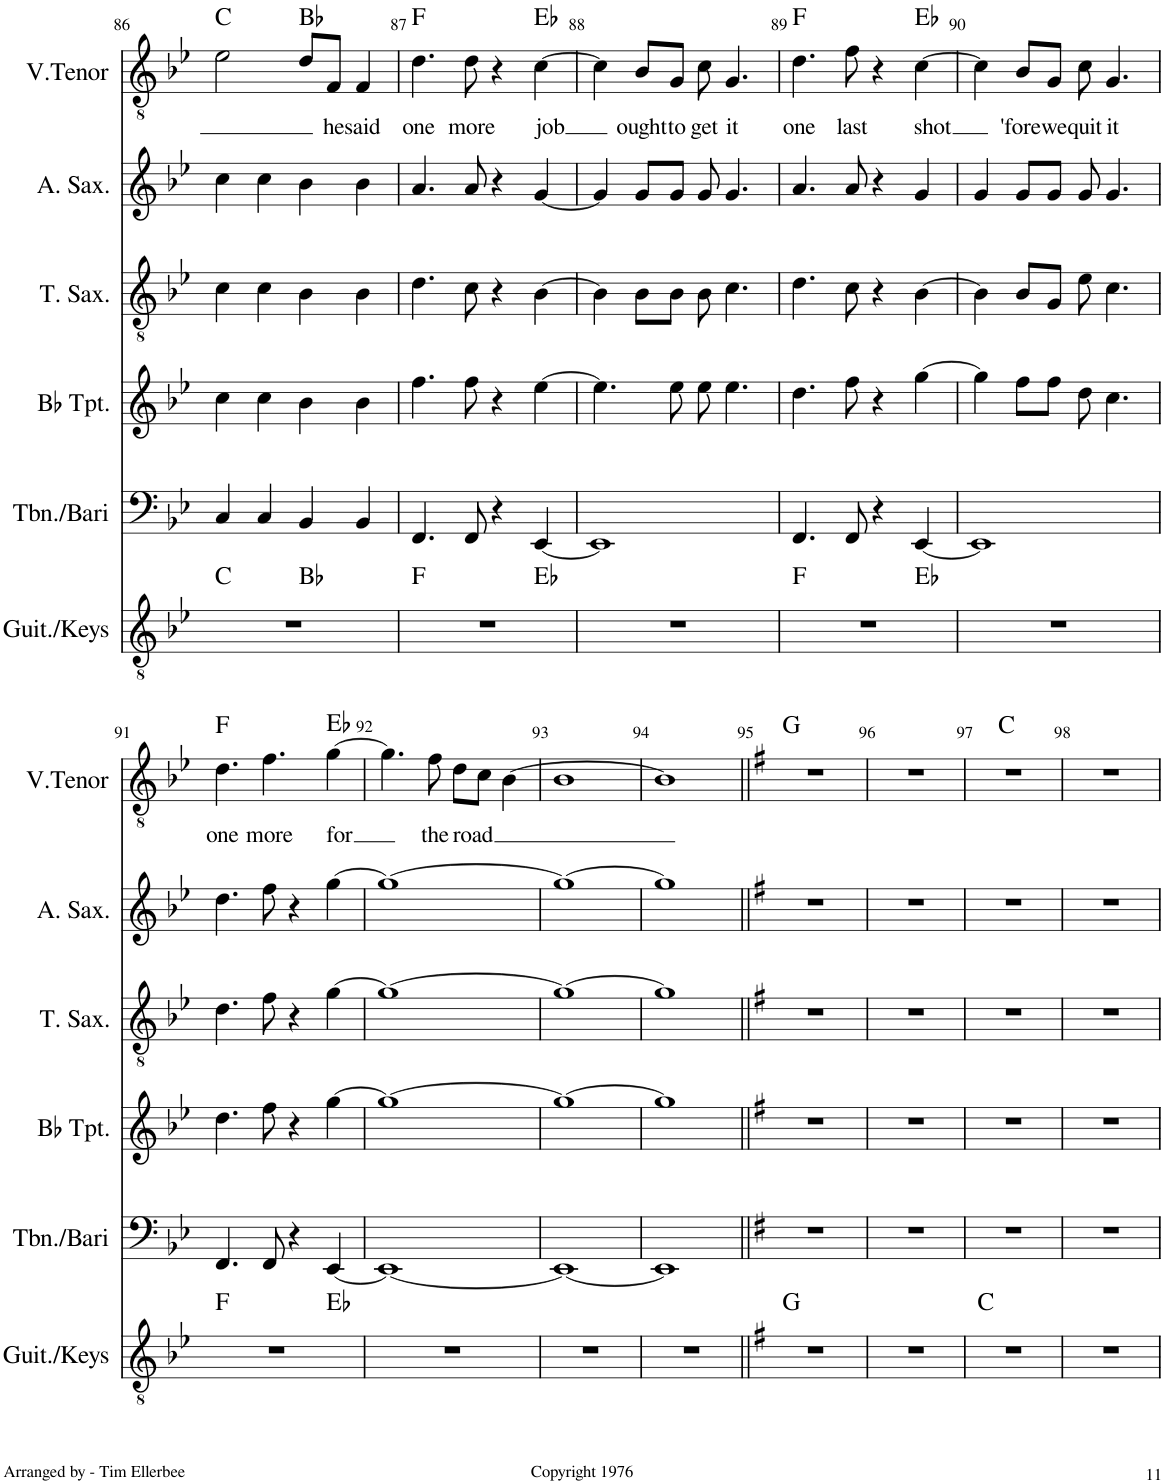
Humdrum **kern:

**kern	**harte	**kern	**kern	**kern	**kern	**kern	**text	**harte
*part6	*part6	*part5	*part4	*part3	*part2	*part1	*part1	*part1
*staff6	*	*staff5	*staff4	*staff3	*staff2	*staff1	*staff1	*
*I"Guit./Keys	*	*I"Trombone/Bari	*I"Bb Trumpet	*I"Tenor Saxophone	*I"Alto Saxophone	*I"V. Tenor	*	*
*I'Guit./Keys	*	*I'Tbn./Bari	*I'Bb Tpt.	*I'T. Sax.	*I'A. Sax.	*I'V.Tenor	*	*
!!LO:PB:g=z
*clefGv2	*	*clefF4	*clefG2	*clefGv2	*clefG2	*clefGv2	*	*
*	*	*	*ITrd1c2	*ITrd8c14	*ITrd5c9	*	*	*
*k[b-e-]	*	*k[b-e-]	*k[b-e-]	*k[b-e-]	*k[b-e-]	*k[b-e-]	*	*
*M4/4	*	*M4/4	*M4/4	*M4/4	*M4/4	*M4/4	*	*
=86	=86	=86	=86	=86	=86	=86	=86	=86
*^	*	*	*	*	*	*	*	*
1r	2ryy	C:maj	4C/	4cc\	4c\	4cc\	2e-\	.	C:maj
.	.	.	4C/	4cc\	4c\	4cc\	.	.	.
.	2ryy	Bb:maj	4BB-/	4b-\	4B-\	4b-\	8d/L	.	Bb:maj
!	!	!	!	!	!	!	!	!LO:LY:b	!
.	.	.	.	.	.	.	8F/J	he	.
!	!	!	!	!	!	!	!	!LO:LY:b	!
.	.	.	4BB-/	4b-\	4B-\	4b-\	4F/	said	.
=87	=87	=87	=87	=87	=87	=87	=87	=87	=87
!	!	!	!	!	!	!	!	!LO:LY:b	!
1r	2.ryy	F:maj	4.FF/	4.ff\	4.d\	4.a/	4.d\	one	F:maj
!	!	!	!	!	!	!	!	!LO:LY:b	!
.	.	.	8FF/	8ff\	8c\	8a/	8d\	more	.
.	.	.	4r	4r	4r	4r	4r	.	.
!	!	!	!	!	!	!	!	!LO:LY:b	!
.	4ryy	Eb:maj	[4EE-/	[4ee-\	[4B-\	[4g/	[4c\	job	Eb:maj
*v	*v	*	*	*	*	*	*	*	*
=88	=88	=88	=88	=88	=88	=88	=88	=88
1r	.	1EE-]	4.ee-\]	4B-\]	4g/]	4c\]	.	.
!	!	!	!	!	!	!	!LO:LY:b	!
.	.	.	.	8B-\L	8g/L	8B-/L	ought	.
!	!	!	!	!	!	!	!LO:LY:b	!
.	.	.	8ee-\	8B-\J	8g/J	8G/J	to	.
!	!	!	!	!	!	!	!LO:LY:b	!
.	.	.	8ee-\	8B-\	8g/	8c\	get	.
!	!	!	!	!	!	!	!LO:LY:b	!
.	.	.	4.ee-\	4.c\	4.g/	4.G/	it	.
=89	=89	=89	=89	=89	=89	=89	=89	=89
!	!	!	!	!	!	!	!LO:LY:b	!
*^	*	*	*	*	*	*	*	*
1r	2.ryy	F:maj	4.FF/	4.dd\	4.d\	4.a/	4.d\	one	F:maj
!	!	!	!	!	!	!	!	!LO:LY:b	!
.	.	.	8FF/	8ff\	8c\	8a/	8f\	last	.
.	.	.	4r	4r	4r	4r	4r	.	.
!	!	!	!	!	!	!	!	!LO:LY:b	!
.	4ryy	Eb:maj	[4EE-/	[4gg\	[4B-\	4g/	[4c\	shot	Eb:maj
*v	*v	*	*	*	*	*	*	*	*
=90	=90	=90	=90	=90	=90	=90	=90	=90
1r	.	1EE-]	4gg\]	4B-\]	4g/	4c\]	.	.
!	!	!	!	!	!	!	!LO:LY:b	!
.	.	.	8ff\L	8B-/L	8g/L	8B-/L	'fore	.
!	!	!	!	!	!	!	!LO:LY:b	!
.	.	.	8ff\J	8G/J	8g/J	8G/J	we	.
!	!	!	!	!	!	!	!LO:LY:b	!
.	.	.	8dd\	8d\	8g/	8c\	quit	.
!	!	!	!	!	!	!	!LO:LY:b	!
.	.	.	4.cc\	4.c\	4.g/	4.G/	it	.
!!LO:LB:g=z
=91	=91	=91	=91	=91	=91	=91	=91	=91
!	!	!	!	!	!	!	!LO:LY:b	!
*^	*	*	*	*	*	*	*	*
1r	2.ryy	F:maj	4.FF/	4.dd\	4.d\	4.dd\	4.d\	one	F:maj
!	!	!	!	!	!	!	!	!LO:LY:b	!
.	.	.	8FF/	8ff\	8f\	8ff\	4.f\	more	.
.	.	.	4r	4r	4r	4r	.	.	.
!	!	!	!	!	!	!	!	!LO:LY:b	!
.	4ryy	Eb:maj	[4EE-/	[4gg\	[4g\	[4gg\	[4g\	for	Eb:maj
*v	*v	*	*	*	*	*	*	*	*
=92	=92	=92	=92	=92	=92	=92	=92	=92
1r	.	1EE-_	1gg_	1g_	1gg_	4.g\]	.	.
!	!	!	!	!	!	!	!LO:LY:b	!
.	.	.	.	.	.	8f\	the	.
!	!	!	!	!	!	!	!LO:LY:b	!
.	.	.	.	.	.	8d\L	road	.
.	.	.	.	.	.	8c\J	.	.
.	.	.	.	.	.	[4B-\	.	.
=93	=93	=93	=93	=93	=93	=93	=93	=93
1r	.	1EE-_	1gg_	1g_	1gg_	1B-	.	.
=94	=94	=94	=94	=94	=94	=94	=94	=94
1r	.	1EE-]	1gg]	1g]	1gg]	1B-]	.	.
=95||	=95||	=95||	=95||	=95||	=95||	=95||	=95||	=95||
*k[f#]	*	*k[f#]	*k[f#]	*k[f#]	*k[f#]	*k[f#]	*	*
1r	G:maj	1r	1r	1r	1r	1r	.	G:maj
=96	=96	=96	=96	=96	=96	=96	=96	=96
1r	.	1r	1r	1r	1r	1r	.	.
=97	=97	=97	=97	=97	=97	=97	=97	=97
*	*	*	*	*	*	*^	*	*
1r	C:maj	1r	1r	1r	1r	1r	4ryy	.	.
.	.	.	.	.	.	.	2.ryy	.	C:maj
*	*	*	*	*	*	*v	*v	*	*
=98	=98	=98	=98	=98	=98	=98	=98	=98
1r	.	1r	1r	1r	1r	1r	.	.
=	=	=	=	=	=	=	=	=
*-	*-	*-	*-	*-	*-	*-	*-	*-
